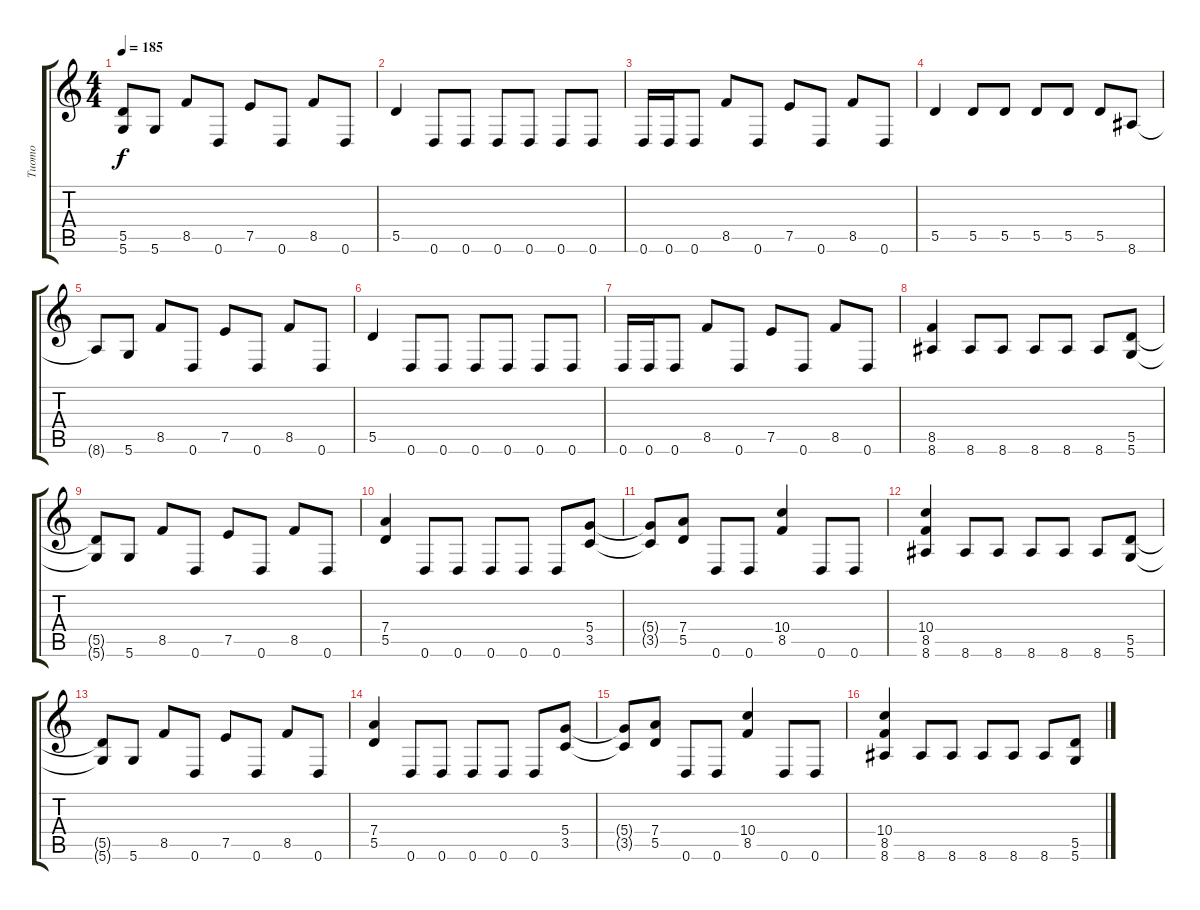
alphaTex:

\track ("Tuomo" "Tuomo") {instrument distortionguitar}
\staff {score tabs}
\tuning (E4 B3 G3 D3 A2 D2) {hide}
\ts (4 4)
\tempo 185
\clef g2
\ks c
(5.5{t} 5.6{t}).8{dy f} 5.6.8 8.5.8 0.6.8 7.5.8 0.6.8 8.5.8 0.6.8 |
5.5.4 0.6.8 0.6.8 0.6.8 0.6.8 0.6.8 0.6.8 |
0.6.16 0.6.16 0.6.8 8.5.8 0.6.8 7.5.8 0.6.8 8.5.8 0.6.8 |
5.5.4 5.5.8 5.5.8 5.5.8 5.5.8 5.5.8 8.6.8 |
8.6{t}.8 5.6.8 8.5.8 0.6.8 7.5.8 0.6.8 8.5.8 0.6.8 |
5.5.4 0.6.8 0.6.8 0.6.8 0.6.8 0.6.8 0.6.8 |
0.6.16 0.6.16 0.6.8 8.5.8 0.6.8 7.5.8 0.6.8 8.5.8 0.6.8 |
(8.5 8.6).4 8.6.8 8.6.8 8.6.8 8.6.8 8.6.8 (5.5 5.6).8 |
(5.5{t} 5.6{t}).8 5.6.8 8.5.8 0.6.8 7.5.8 0.6.8 8.5.8 0.6.8 |
(7.4 5.5).4 0.6.8 0.6.8 0.6.8 0.6.8 0.6.8 (5.4 3.5).8 |
(5.4{t} 3.5{t}).8 (7.4 5.5).8 0.6.8 0.6.8 (10.4 8.5).4 0.6.8 0.6.8 |
(10.4 8.5 8.6).4 8.6.8 8.6.8 8.6.8 8.6.8 8.6.8 (5.5 5.6).8 |
(5.5{t} 5.6{t}).8 5.6.8 8.5.8 0.6.8 7.5.8 0.6.8 8.5.8 0.6.8 |
(7.4 5.5).4 0.6.8 0.6.8 0.6.8 0.6.8 0.6.8 (5.4 3.5).8 |
(5.4{t} 3.5{t}).8 (7.4 5.5).8 0.6.8 0.6.8 (10.4 8.5).4 0.6.8 0.6.8 |
(10.4 8.5 8.6).4 8.6.8 8.6.8 8.6.8 8.6.8 8.6.8 (5.5 5.6).8
